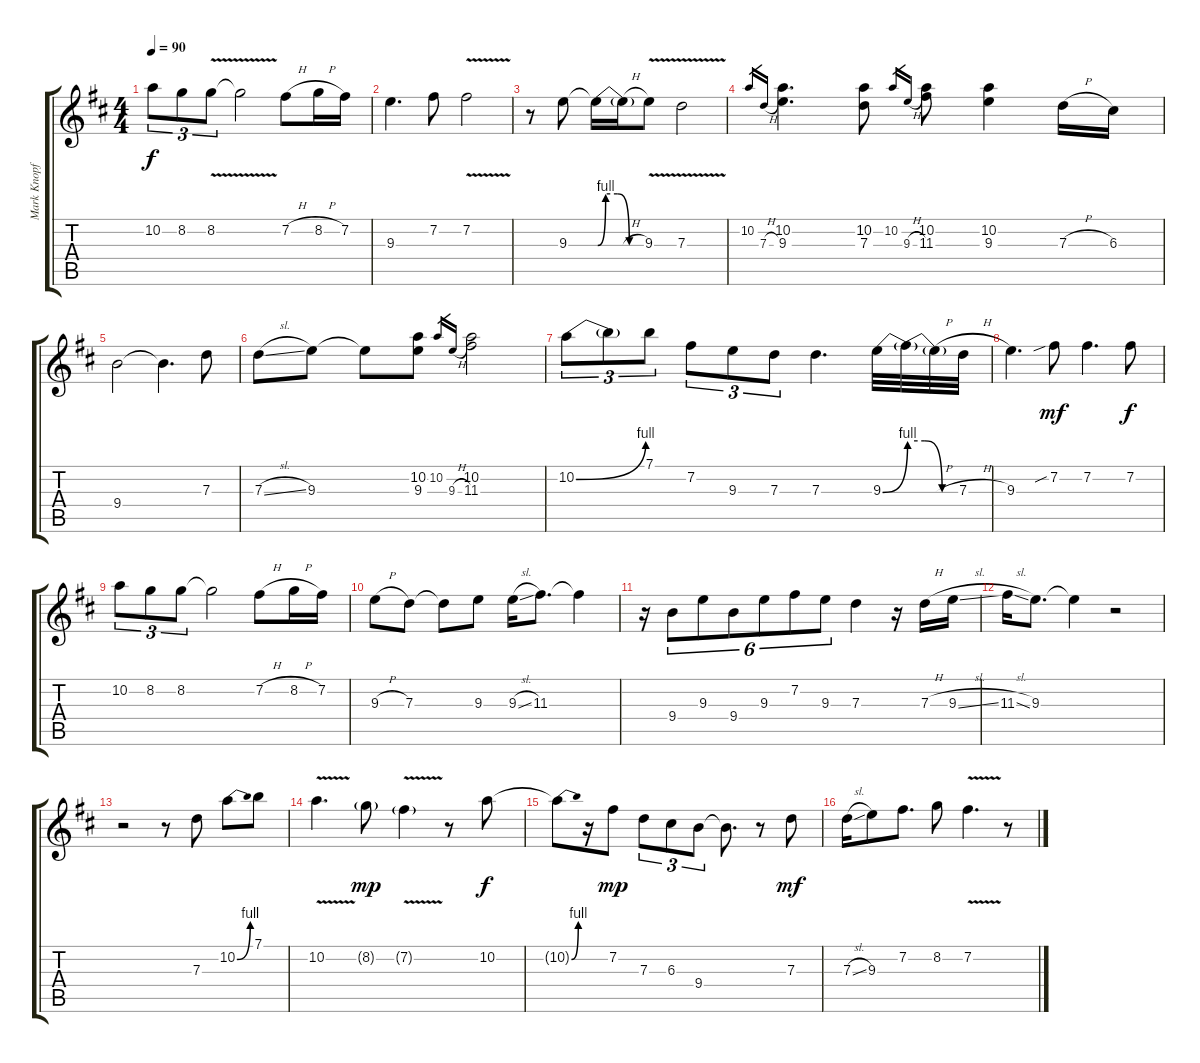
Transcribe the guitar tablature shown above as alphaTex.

\track ("Mark Knopfler - Lead w/dist." "Mark Knopf") {instrument overdrivenguitar}
\staff {score tabs}
\tuning (E4 B3 G3 D3 A2 E2) {hide}
\ts (4 4)
\tempo 90
\clef g2
\ks d
10.2.8{tu (3 2) dy f} 8.2.8{tu (3 2)} 8.2{v}.8{tu (3 2)} 8.2{v t}.2 7.2{h}.8 8.2{h}.16 7.2.16 |
9.3.4{d} 7.2.8 7.2{v}.2 |
r.8 9.3.8 9.3{be (custom 0 0 10 4 25 4 40 0 60 0) t}.16 9.3{h t}.16 9.3{v}.8 7.3{v}.2 |
10.2.16{gr} 7.3{h}.16{gr} (10.2 9.3).4{d} (10.2 7.3).8 10.2.16{gr} 9.3{h}.16{gr} (10.2 11.3).8 (10.2 9.3).4 7.3{h}.16 6.3.16 |
9.4.2 9.4{t}.4{d} 7.3.8 |
7.3{sl}.8 9.3.8 9.3{t}.8 (10.2 9.3).8 10.2.16{gr} 9.3{h}.16{gr} (10.2 11.3).2 |
10.2{be (bend 0 0 60 4)}.8{tu (3 2)} 10.2{t}.8{tu (3 2)} 7.1.8{tu (3 2)} 7.2.8{tu (3 2)} 9.3.8{tu (3 2)} 7.3.8{tu (3 2)} 7.3.4{d} 9.3{be (bend 0 0 60 4)}.32 9.3{be (custom 0 4 20 4 40 0 60 0) t}.32 9.3{h t}.32 7.3{h}.32 |
9.3.4{d} 7.2{sib}.8{dy mf} 7.2.4{d} 7.2.8{dy f} |
10.2.8{tu (3 2)} 8.2.8{tu (3 2)} 8.2.8{tu (3 2)} 8.2{t}.2 7.2{h}.8 8.2{h}.16 7.2.16 |
9.3{h}.8 7.3.8 7.3{t}.8 9.3.8 9.3{sl}.16 11.3.8{d} 11.3{t}.4 |
r.16 9.4.8{tu (6 4)} 9.3.8{tu (6 4)} 9.4.8{tu (6 4)} 9.3.8{tu (6 4)} 7.2.8{tu (6 4)} 9.3.8{tu (6 4)} 7.3.4 r.16 7.3{h}.16 9.3{sl}.16 |
11.3{sl}.16 9.3.8{d} 9.3{t}.4 r.2 |
r.2 r.8 7.3.8 10.2{be (bend 0 0 60 4)}.8 7.1.8 |
10.2{v}.4{d} 8.2{g}.8{dy mp} 7.2{v g}.4 r.8 10.2.8{dy f} |
10.2{be (bend 0 0 60 4) t}.8 r.16 7.2.8{dy mp} 7.3.8{tu (3 2)} 6.3.8{tu (3 2)} 9.4.8{tu (3 2)} 9.4{t}.8{d} r.8 7.3.8{dy mf} |
7.3{sl}.16 9.3.8 7.2.8{d} 8.2.8 7.2{v}.4{d} r.8
